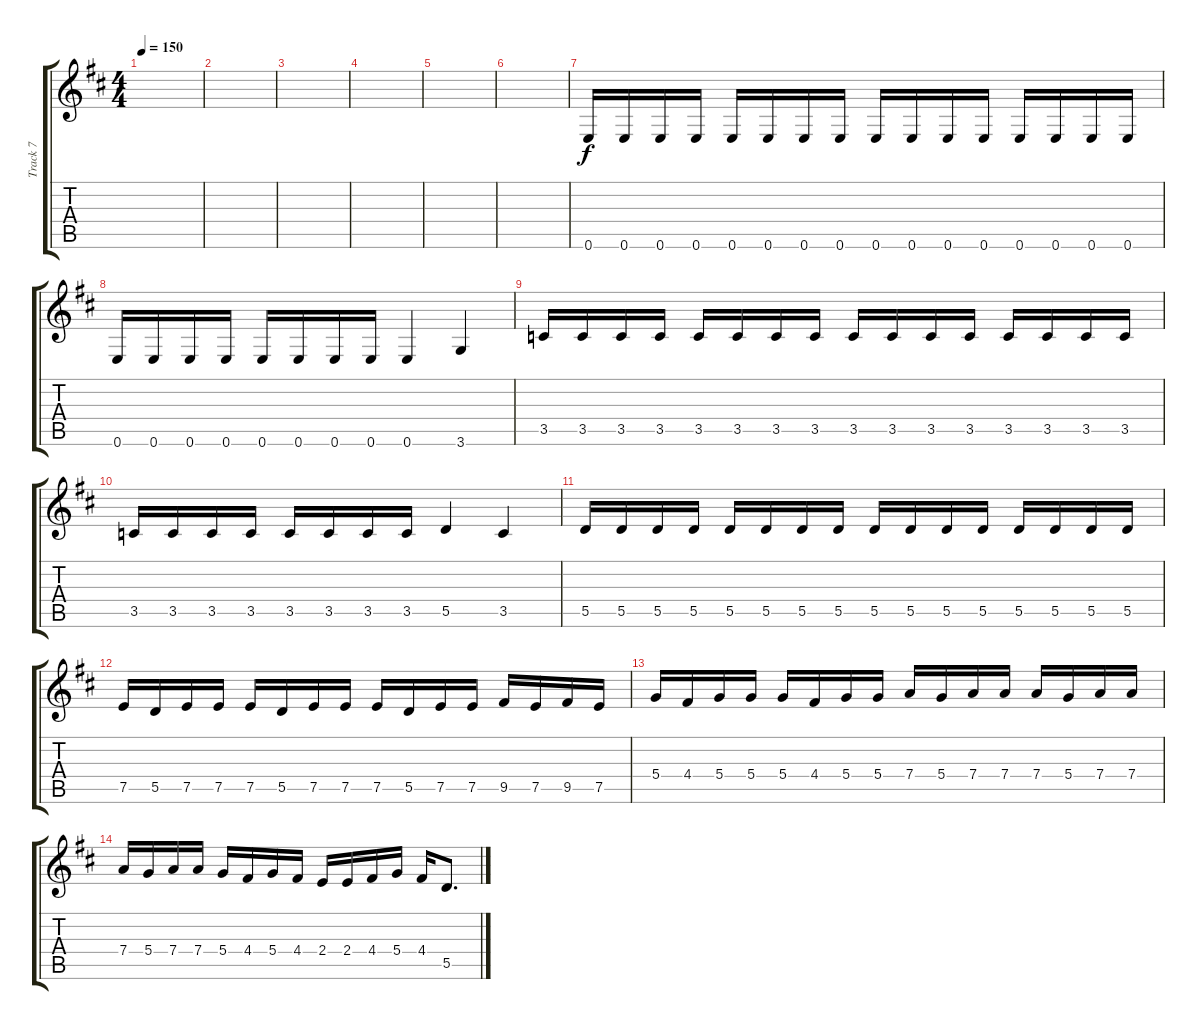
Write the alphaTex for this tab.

\track ("Track 7" "Track 7") {instrument electricbassfinger}
\staff {score tabs}
\tuning (E4 B3 G3 D3 A2 E2) {hide}
\ts (4 4)
\tempo 150
\clef g2
\ks bminor
|
|
|
|
|
|
0.6.16 0.6.16 0.6.16 0.6.16 0.6.16 0.6.16 0.6.16 0.6.16 0.6.16 0.6.16 0.6.16 0.6.16 0.6.16 0.6.16 0.6.16 0.6.16 |
0.6.16 0.6.16 0.6.16 0.6.16 0.6.16 0.6.16 0.6.16 0.6.16 0.6.4 3.6.4 |
3.5.16 3.5.16 3.5.16 3.5.16 3.5.16 3.5.16 3.5.16 3.5.16 3.5.16 3.5.16 3.5.16 3.5.16 3.5.16 3.5.16 3.5.16 3.5.16 |
3.5.16 3.5.16 3.5.16 3.5.16 3.5.16 3.5.16 3.5.16 3.5.16 5.5.4 3.5.4 |
5.5.16 5.5.16 5.5.16 5.5.16 5.5.16 5.5.16 5.5.16 5.5.16 5.5.16 5.5.16 5.5.16 5.5.16 5.5.16 5.5.16 5.5.16 5.5.16 |
7.5.16 5.5.16 7.5.16 7.5.16 7.5.16 5.5.16 7.5.16 7.5.16 7.5.16 5.5.16 7.5.16 7.5.16 9.5.16 7.5.16 9.5.16 7.5.16 |
5.4.16 4.4.16 5.4.16 5.4.16 5.4.16 4.4.16 5.4.16 5.4.16 7.4.16 5.4.16 7.4.16 7.4.16 7.4.16 5.4.16 7.4.16 7.4.16 |
7.4.16 5.4.16 7.4.16 7.4.16 5.4.16 4.4.16 5.4.16 4.4.16 2.4.16 2.4.16 4.4.16 5.4.16 4.4.16 5.5.8{d}
